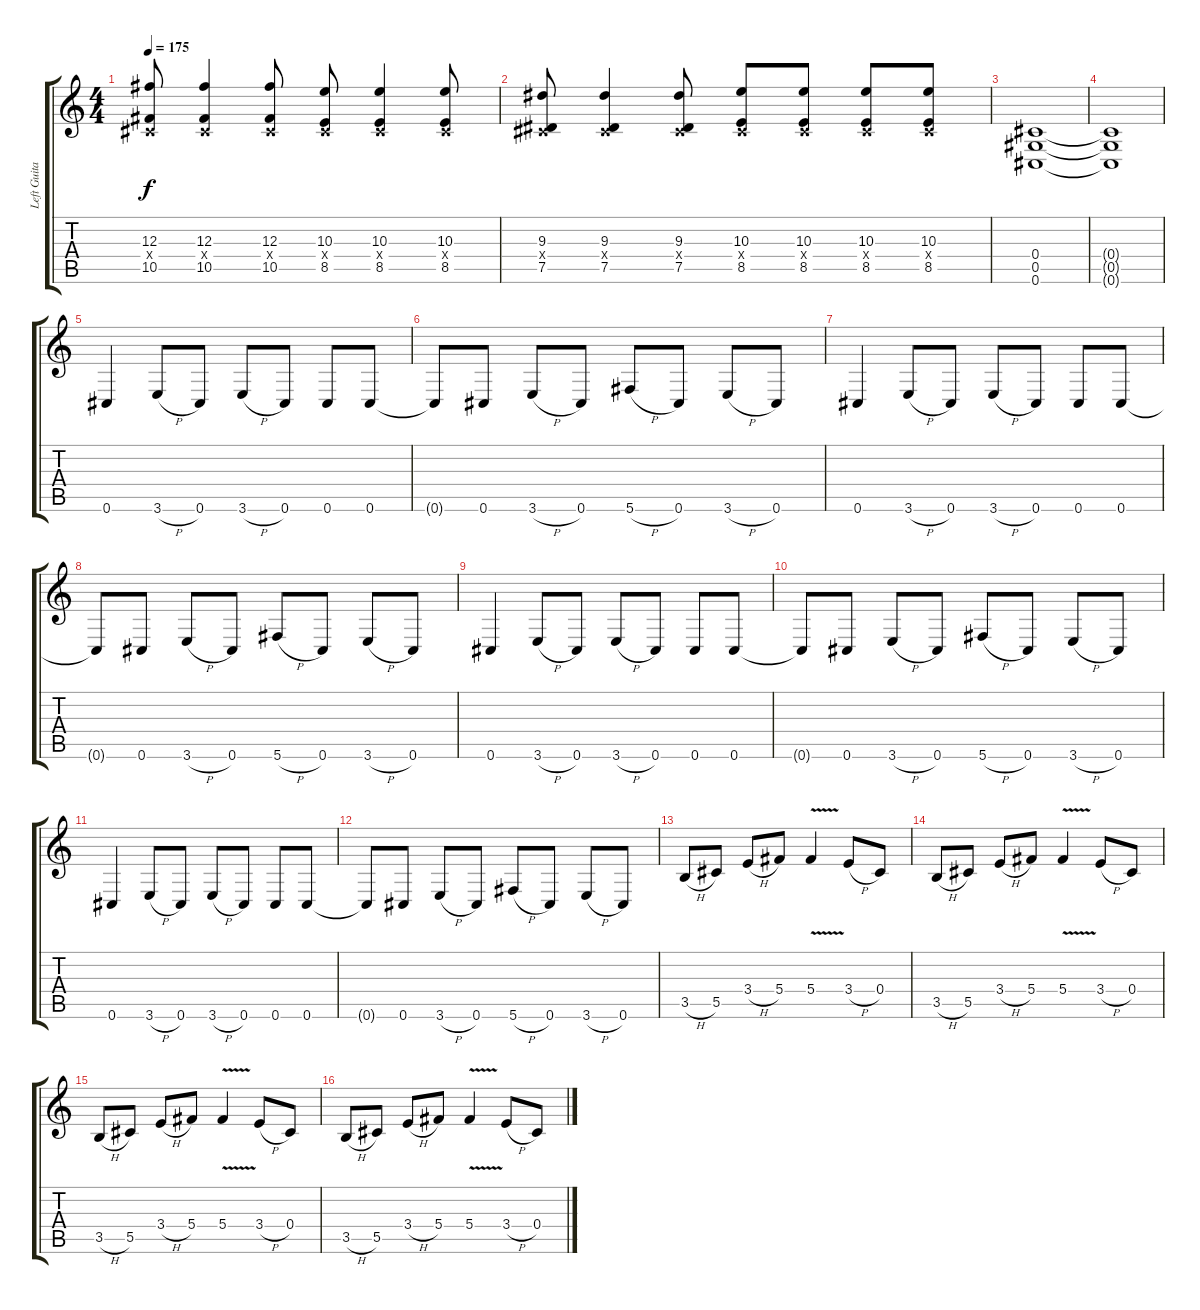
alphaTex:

\track ("Left Guitar" "Left Guita") {instrument distortionguitar}
\staff {score tabs}
\tuning (Eb4 Bb3 Gb3 Db3 Ab2 Db2) {hide}
\ts (4 4)
\tempo 175
\clef g2
\ks c
(12.3 0.4{x} 10.5).8{dy f} (12.3 0.4{x} 10.5).4 (12.3 0.4{x} 10.5).8 (10.3 0.4{x} 8.5).8 (10.3 0.4{x} 8.5).4 (10.3 0.4{x} 8.5).8 |
(9.3 0.4{x} 7.5).8 (9.3 0.4{x} 7.5).4 (9.3 0.4{x} 7.5).8 (10.3 0.4{x} 8.5).8 (10.3 0.4{x} 8.5).8 (10.3 0.4{x} 8.5).8 (10.3 0.4{x} 8.5).8 |
(0.4 0.5 0.6).1 |
(0.4{t} 0.5{t} 0.6{t}).1 |
0.6.4 3.6{h}.8 0.6.8 3.6{h}.8 0.6.8 0.6.8 0.6.8 |
0.6{t}.8 0.6.8 3.6{h}.8 0.6.8 5.6{h}.8 0.6.8 3.6{h}.8 0.6.8 |
0.6.4 3.6{h}.8 0.6.8 3.6{h}.8 0.6.8 0.6.8 0.6.8 |
0.6{t}.8 0.6.8 3.6{h}.8 0.6.8 5.6{h}.8 0.6.8 3.6{h}.8 0.6.8 |
0.6.4 3.6{h}.8 0.6.8 3.6{h}.8 0.6.8 0.6.8 0.6.8 |
0.6{t}.8 0.6.8 3.6{h}.8 0.6.8 5.6{h}.8 0.6.8 3.6{h}.8 0.6.8 |
0.6.4 3.6{h}.8 0.6.8 3.6{h}.8 0.6.8 0.6.8 0.6.8 |
0.6{t}.8 0.6.8 3.6{h}.8 0.6.8 5.6{h}.8 0.6.8 3.6{h}.8 0.6.8 |
3.5{h}.8 5.5.8 3.4{h}.8 5.4.8 5.4{v}.4 3.4{h}.8 0.4.8 |
3.5{h}.8 5.5.8 3.4{h}.8 5.4.8 5.4{v}.4 3.4{h}.8 0.4.8 |
3.5{h}.8 5.5.8 3.4{h}.8 5.4.8 5.4{v}.4 3.4{h}.8 0.4.8 |
3.5{h}.8 5.5.8 3.4{h}.8 5.4.8 5.4{v}.4 3.4{h}.8 0.4.8
